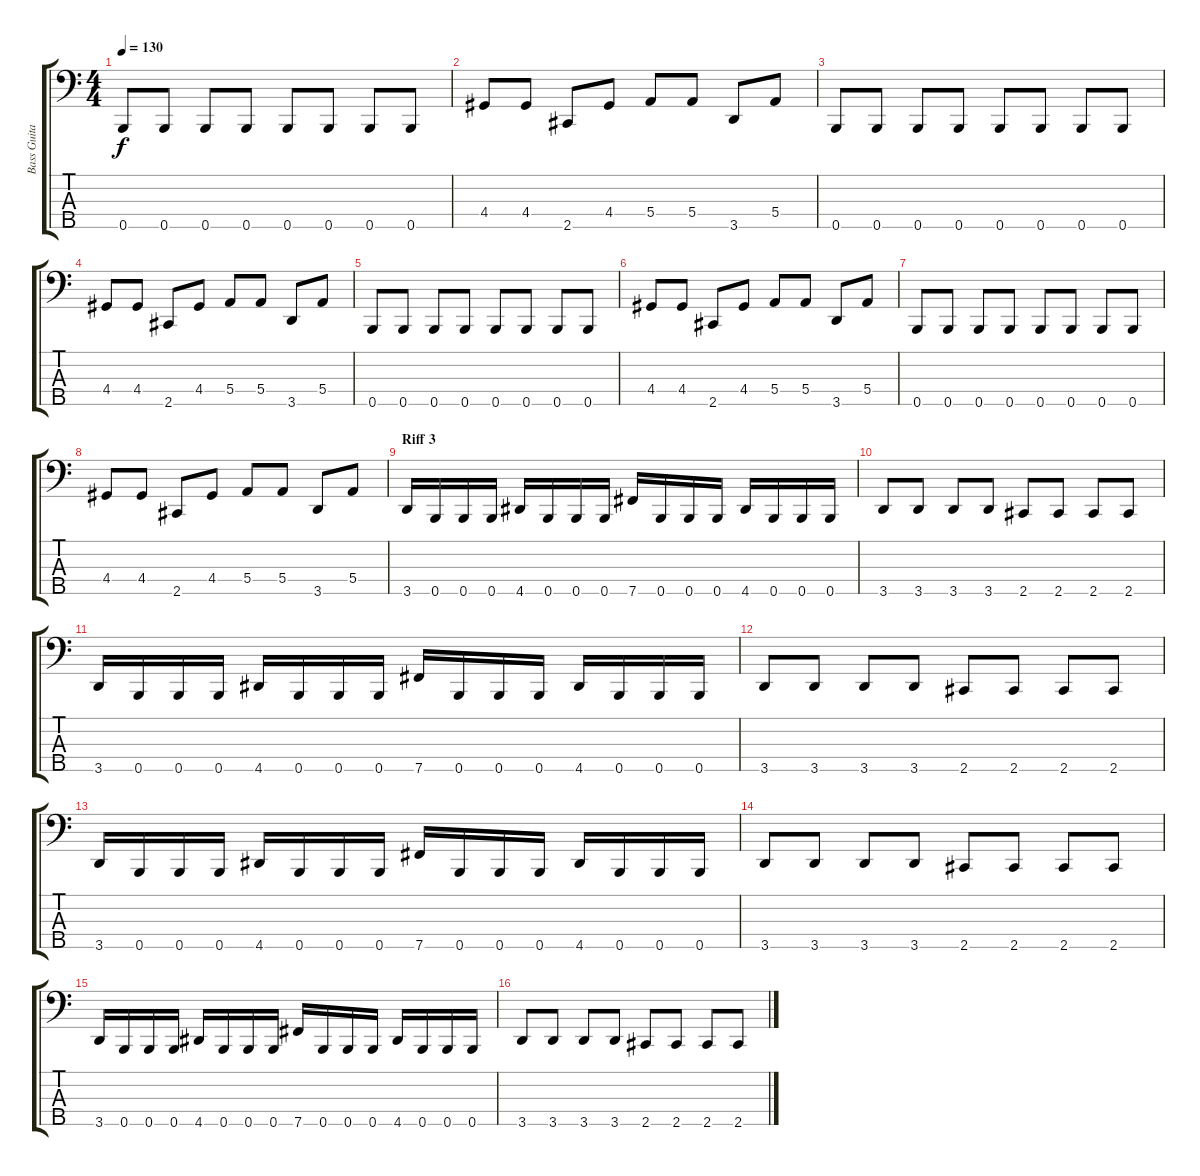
\track ("Bass Guitar" "Bass Guita") {instrument electricbasspick}
\staff {score tabs}
\tuning (G2 D2 A1 E1 B0) {hide}
\ts (4 4)
\tempo 130
\clef f4
\ks c
0.5.8{dy f} 0.5.8 0.5.8 0.5.8 0.5.8 0.5.8 0.5.8 0.5.8 |
4.4.8 4.4.8 2.5.8 4.4.8 5.4.8 5.4.8 3.5.8 5.4.8 |
0.5.8 0.5.8 0.5.8 0.5.8 0.5.8 0.5.8 0.5.8 0.5.8 |
4.4.8 4.4.8 2.5.8 4.4.8 5.4.8 5.4.8 3.5.8 5.4.8 |
0.5.8 0.5.8 0.5.8 0.5.8 0.5.8 0.5.8 0.5.8 0.5.8 |
4.4.8 4.4.8 2.5.8 4.4.8 5.4.8 5.4.8 3.5.8 5.4.8 |
0.5.8 0.5.8 0.5.8 0.5.8 0.5.8 0.5.8 0.5.8 0.5.8 |
4.4.8 4.4.8 2.5.8 4.4.8 5.4.8 5.4.8 3.5.8 5.4.8 |
\section ("" "Riff 3")
3.5.16 0.5.16 0.5.16 0.5.16 4.5.16 0.5.16 0.5.16 0.5.16 7.5.16 0.5.16 0.5.16 0.5.16 4.5.16 0.5.16 0.5.16 0.5.16 |
3.5.8 3.5.8 3.5.8 3.5.8 2.5.8 2.5.8 2.5.8 2.5.8 |
3.5.16 0.5.16 0.5.16 0.5.16 4.5.16 0.5.16 0.5.16 0.5.16 7.5.16 0.5.16 0.5.16 0.5.16 4.5.16 0.5.16 0.5.16 0.5.16 |
3.5.8 3.5.8 3.5.8 3.5.8 2.5.8 2.5.8 2.5.8 2.5.8 |
3.5.16 0.5.16 0.5.16 0.5.16 4.5.16 0.5.16 0.5.16 0.5.16 7.5.16 0.5.16 0.5.16 0.5.16 4.5.16 0.5.16 0.5.16 0.5.16 |
3.5.8 3.5.8 3.5.8 3.5.8 2.5.8 2.5.8 2.5.8 2.5.8 |
3.5.16 0.5.16 0.5.16 0.5.16 4.5.16 0.5.16 0.5.16 0.5.16 7.5.16 0.5.16 0.5.16 0.5.16 4.5.16 0.5.16 0.5.16 0.5.16 |
3.5.8 3.5.8 3.5.8 3.5.8 2.5.8 2.5.8 2.5.8 2.5.8
